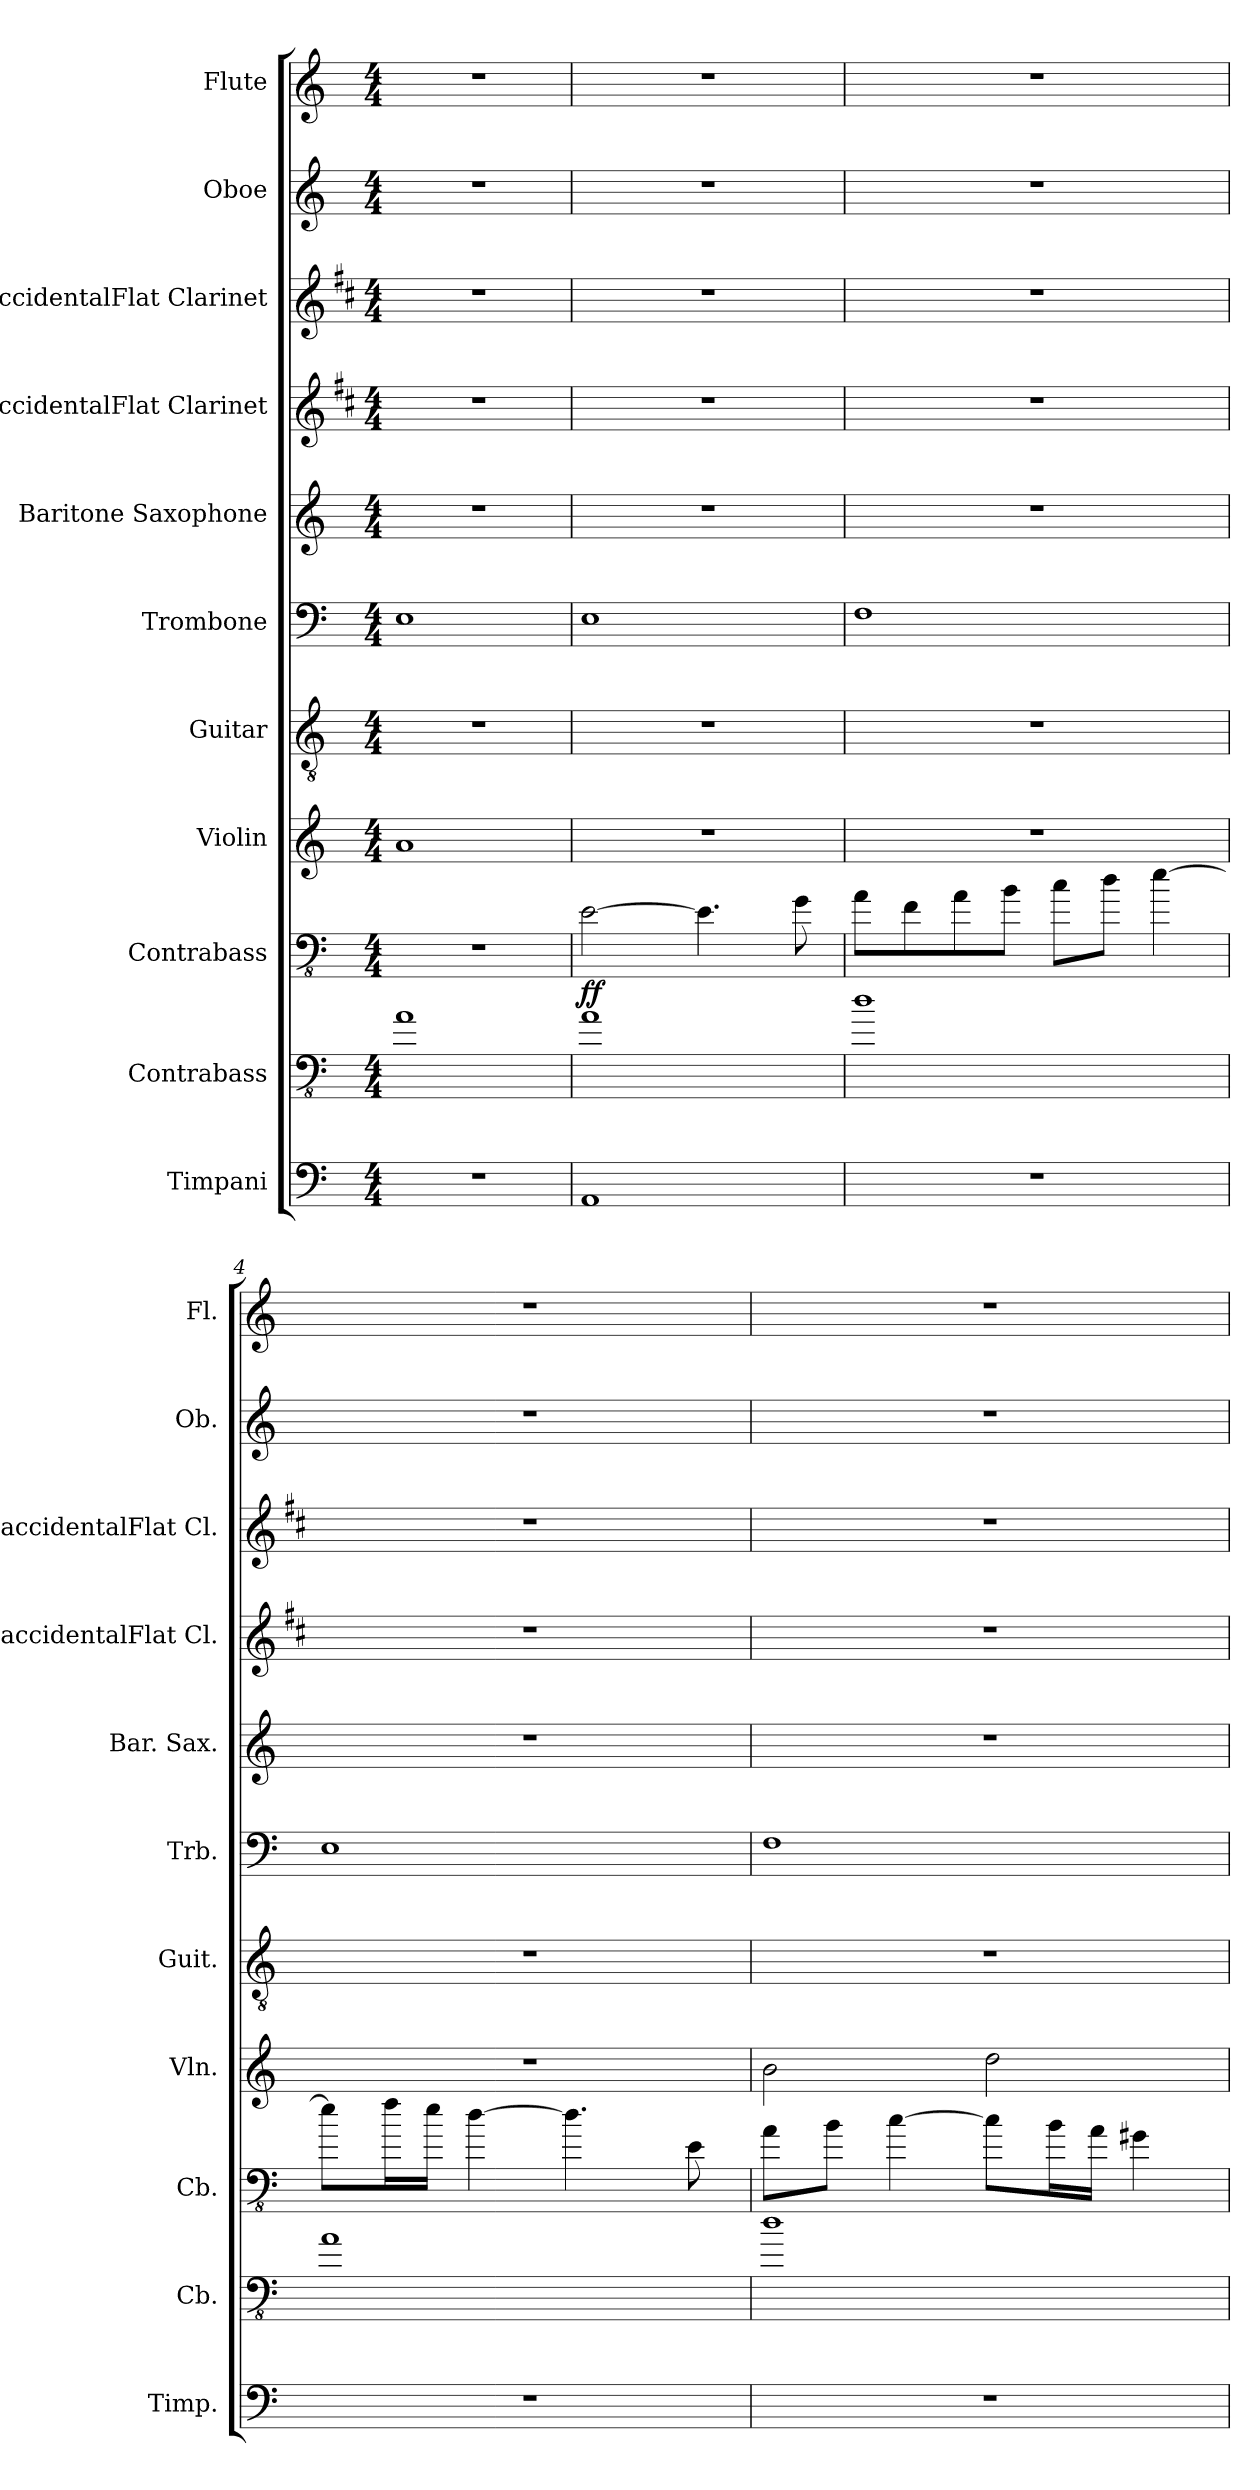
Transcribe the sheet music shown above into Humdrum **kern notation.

**kern	**kern	**kern	**dynam	**kern	**kern	**kern	**kern	**kern	**kern	**kern	**kern
*part11	*part10	*part9	*part9	*part8	*part7	*part6	*part5	*part4	*part3	*part2	*part1
*staff11	*staff10	*staff9	*staff9	*staff8	*staff7	*staff6	*staff5	*staff4	*staff3	*staff2	*staff1
*I"Timpani	*I"Contrabass	*I"Contrabass	*	*I"Violin	*I"Guitar	*I"Trombone	*I"Baritone Saxophone	*I"BaccidentalFlat Clarinet	*I"BaccidentalFlat Clarinet	*I"Oboe	*I"Flute
*I'Timp.	*I'Cb.	*I'Cb.	*	*I'Vln.	*I'Guit.	*I'Trb.	*I'Bar. Sax.	*I'BaccidentalFlat Cl.	*I'BaccidentalFlat Cl.	*I'Ob.	*I'Fl.
*clefF4	*clefFv4	*clefFv4	*	*clefG2	*clefGv2	*clefF4	*clefG2	*clefG2	*clefG2	*clefG2	*clefG2
*	*ITrd7c12	*ITrd7c12	*	*	*	*	*ITrd12c21	*ITrd1c2	*ITrd1c2	*	*
*k[]	*k[]	*k[]	*	*k[]	*k[]	*k[]	*k[]	*k[]	*k[]	*k[]	*k[]
*M4/4	*M4/4	*M4/4	*	*M4/4	*M4/4	*M4/4	*M4/4	*M4/4	*M4/4	*M4/4	*M4/4
=1	=1	=1	=1	=1	=1	=1	=1	=1	=1	=1	=1
1r	1AA	1r	.	1a	1r	1E	1r	1r	1r	1r	1r
=2	=2	=2	=2	=2	=2	=2	=2	=2	=2	=2	=2
!	!	!	!LO:DY:b	!	!	!	!	!	!	!	!
1AA	1AA	[2EE\	ff	1r	1r	1E	1r	1r	1r	1r	1r
.	.	4.EE\]	.	.	.	.	.	.	.	.	.
.	.	8GG\	.	.	.	.	.	.	.	.	.
=3	=3	=3	=3	=3	=3	=3	=3	=3	=3	=3	=3
1r	1D	8AA\L	.	1r	1r	1F	1r	1r	1r	1r	1r
.	.	8FF\	.	.	.	.	.	.	.	.	.
.	.	8AA\	.	.	.	.	.	.	.	.	.
.	.	8BB\J	.	.	.	.	.	.	.	.	.
.	.	8C\L	.	.	.	.	.	.	.	.	.
.	.	8D\J	.	.	.	.	.	.	.	.	.
.	.	[4E\	.	.	.	.	.	.	.	.	.
=4	=4	=4	=4	=4	=4	=4	=4	=4	=4	=4	=4
1r	1AA	8E\L]	.	1r	1r	1E	1r	1r	1r	1r	1r
.	.	16F\L	.	.	.	.	.	.	.	.	.
.	.	16E\JJ	.	.	.	.	.	.	.	.	.
.	.	[4D\	.	.	.	.	.	.	.	.	.
.	.	4.D\]	.	.	.	.	.	.	.	.	.
.	.	8EE\	.	.	.	.	.	.	.	.	.
=5	=5	=5	=5	=5	=5	=5	=5	=5	=5	=5	=5
1r	1D	8AA\L	.	2b\	1r	1F	1r	1r	1r	1r	1r
.	.	8BB\J	.	.	.	.	.	.	.	.	.
.	.	[4C\	.	.	.	.	.	.	.	.	.
.	.	8C\L]	.	2dd\	.	.	.	.	.	.	.
.	.	16BB\L	.	.	.	.	.	.	.	.	.
.	.	16AA\JJ	.	.	.	.	.	.	.	.	.
.	.	4GG#X\	.	.	.	.	.	.	.	.	.
=	=	=	=	=	=	=	=	=	=	=	=
*-	*-	*-	*-	*-	*-	*-	*-	*-	*-	*-	*-
